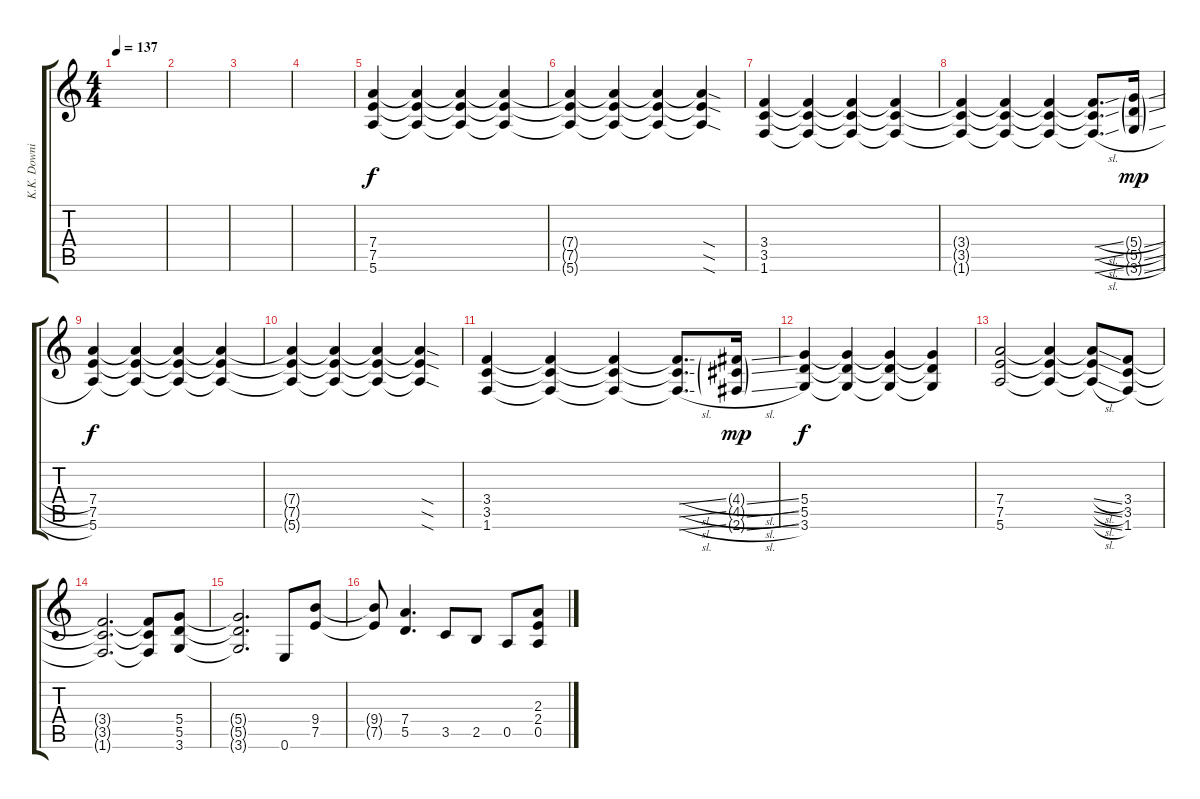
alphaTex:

\track ("K.K. Downing" "K.K. Downi") {instrument distortionguitar}
\staff {score tabs}
\tuning (E4 B3 G3 D3 A2 E2) {hide}
\ts (4 4)
\tempo 137
\clef g2
\ks c
|
|
|
|
(7.4 7.5 5.6).4 (7.4{t} 7.5{t} 5.6{t}).4 (7.4{t} 7.5{t} 5.6{t}).4 (7.4{t} 7.5{t} 5.6{t}).4 |
(7.4{t} 7.5{t} 5.6{t}).4 (7.4{t} 7.5{t} 5.6{t}).4 (7.4{t} 7.5{t} 5.6{t}).4 (7.4{sod t} 7.5{sod t} 5.6{sod t}).4 |
(3.4 3.5 1.6).4 (3.4{t} 3.5{t} 1.6{t}).4 (3.4{t} 3.5{t} 1.6{t}).4 (3.4{t} 3.5{t} 1.6{t}).4 |
(3.4{t} 3.5{t} 1.6{t}).4 (3.4{t} 3.5{t} 1.6{t}).4 (3.4{t} 3.5{t} 1.6{t}).4 (3.4{sl t} 3.5{sl t} 1.6{sl t}).8{d} (5.4{sl g} 5.5{sl g} 3.6{sl g}).16{dy mp} |
(7.4 7.5 5.6).4{dy f} (7.4{t} 7.5{t} 5.6{t}).4 (7.4{t} 7.5{t} 5.6{t}).4 (7.4{t} 7.5{t} 5.6{t}).4 |
(7.4{t} 7.5{t} 5.6{t}).4 (7.4{t} 7.5{t} 5.6{t}).4 (7.4{t} 7.5{t} 5.6{t}).4 (7.4{sod t} 7.5{sod t} 5.6{sod t}).4 |
(3.4 3.5 1.6).4 (3.4{t} 3.5{t} 1.6{t}).4 (3.4{t} 3.5{t} 1.6{t}).4 (3.4{sl t} 3.5{sl t} 1.6{sl t}).8{d} (4.4{sl g} 4.5{sl g} 2.6{sl g}).16{dy mp} |
(5.4 5.5 3.6).4{dy f} (5.4{t} 5.5{t} 3.6{t}).4 (5.4{t} 5.5{t} 3.6{t}).4 (5.4{t} 5.5{t} 3.6{t}).4 |
(7.4 7.5 5.6).2 (7.4{t} 7.5{t} 5.6{t}).4 (7.4{sl t} 7.5{sl t} 5.6{sl t}).8 (3.4 3.5 1.6).8 |
(3.4{t} 3.5{t} 1.6{t}).2{d} (3.4{t} 3.5{t} 1.6{t}).8 (5.4 5.5 3.6).8 |
(5.4{t} 5.5{t} 3.6{t}).2{d} 0.6.8 (9.4 7.5).8 |
(9.4{t} 7.5{t}).8 (7.4 5.5).4{d} 3.5.8 2.5.8 0.5.8 (2.3 2.4 0.5).8
